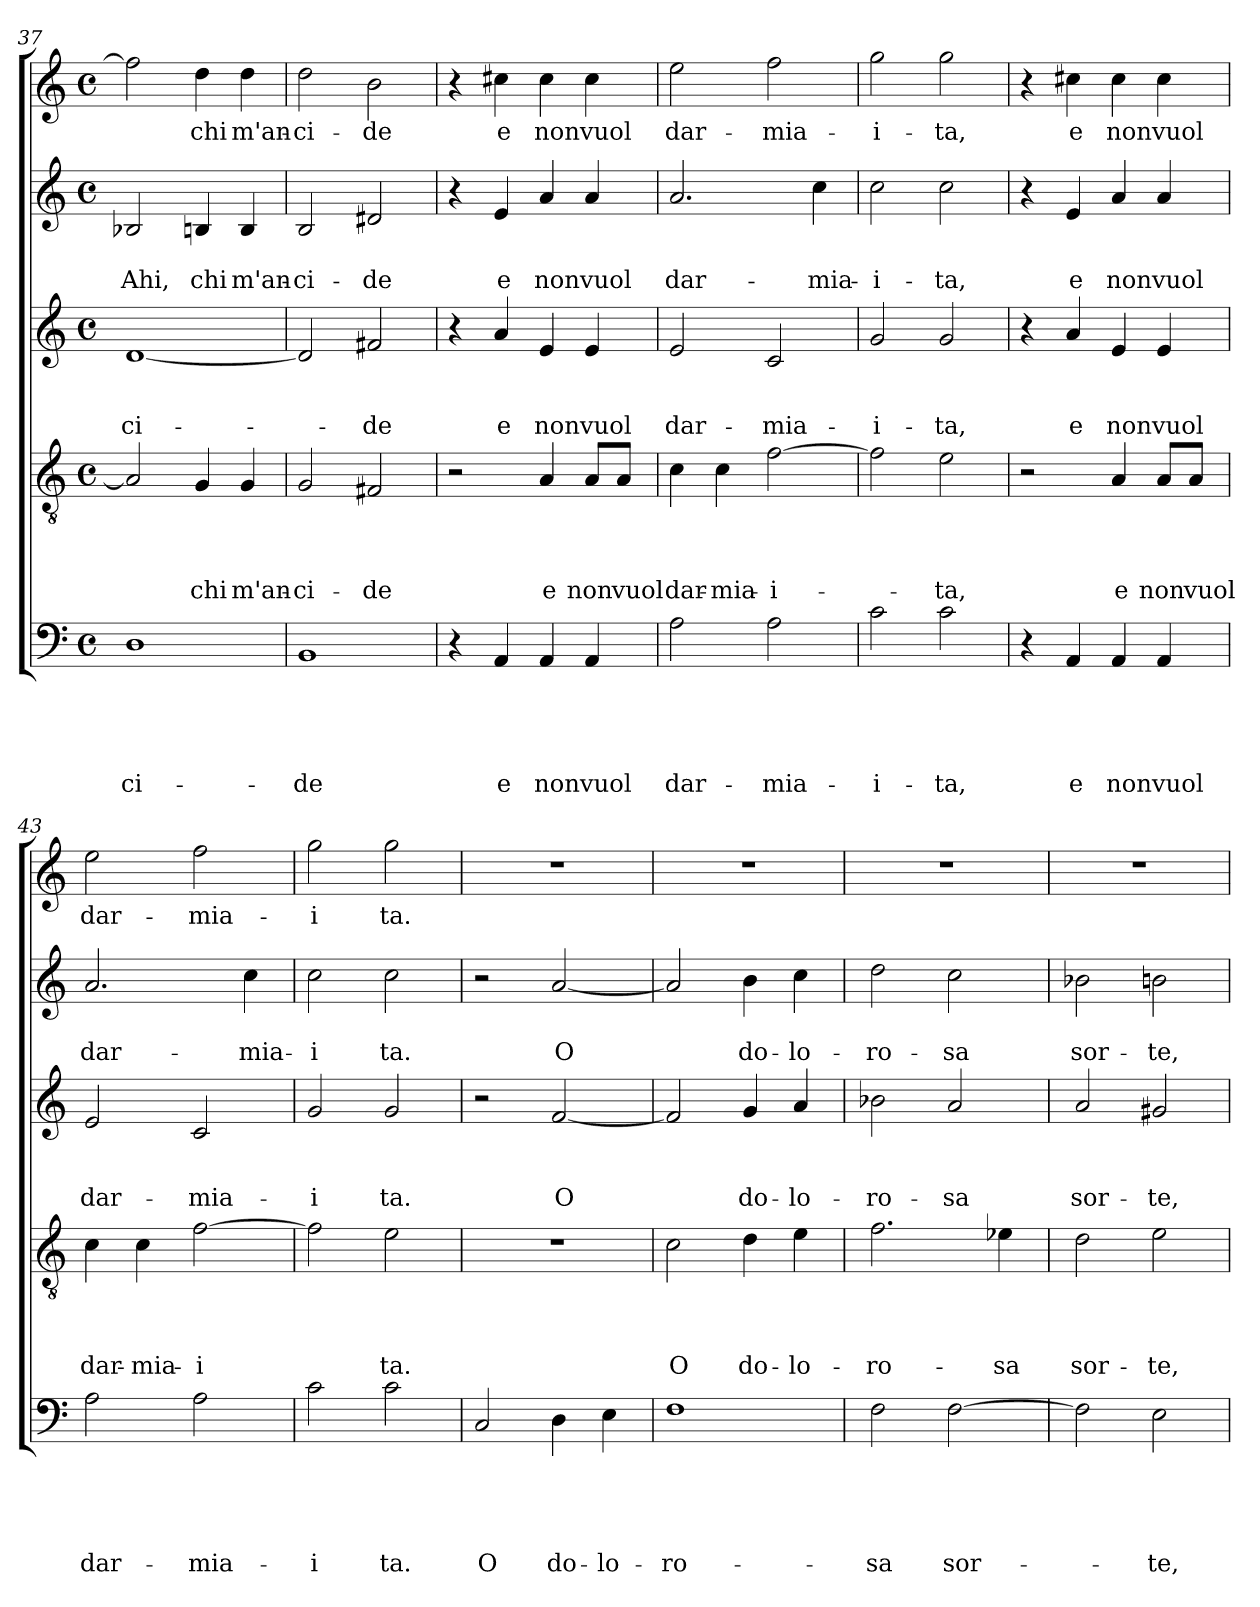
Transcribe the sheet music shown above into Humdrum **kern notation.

**kern	**text	**text	**text	**text	**text	**kern	**text	**text	**text	**text	**kern	**text	**text	**text	**kern	**text	**text	**kern	**text
*part5	*part5	*part5	*part5	*part5	*part5	*part4	*part4	*part4	*part4	*part4	*part3	*part3	*part3	*part3	*part2	*part2	*part2	*part1	*part1
*staff5	*staff5	*staff5	*staff5	*staff5	*staff5	*staff4	*staff4	*staff4	*staff4	*staff4	*staff3	*staff3	*staff3	*staff3	*staff2	*staff2	*staff2	*staff1	*staff1
!!LO:PB:g=z
*clefF4	*	*	*	*	*	*clefGv2	*	*	*	*	*clefG2	*	*	*	*clefG2	*	*	*clefG2	*
*k[]	*	*	*	*	*	*k[]	*	*	*	*	*k[]	*	*	*	*k[]	*	*	*k[]	*
*C:	*	*	*	*	*	*C:	*	*	*	*	*C:	*	*	*	*C:	*	*	*C:	*
*M4/4	*	*	*	*	*	*M4/4	*	*	*	*	*M4/4	*	*	*	*M4/4	*	*	*M4/4	*
*met(c)	*	*	*	*	*	*met(c)	*	*	*	*	*met(c)	*	*	*	*met(c)	*	*	*met(c)	*
=37	=37	=37	=37	=37	=37	=37	=37	=37	=37	=37	=37	=37	=37	=37	=37	=37	=37	=37	=37
1D	.	.	.	.	-ci-	2A/]	.	.	.	.	[1d	.	.	-ci-	2B-X/	.	Ahi,	2ff\]	.
.	.	.	.	.	.	4G/	.	.	.	chi	.	.	.	.	4Bn/	.	chi	4dd\	chi
.	.	.	.	.	.	4G/	.	.	.	m'an-	.	.	.	.	4B/	.	m'an-	4dd\	m'an-
=38	=38	=38	=38	=38	=38	=38	=38	=38	=38	=38	=38	=38	=38	=38	=38	=38	=38	=38	=38
1BB	.	.	.	.	-de	2G/	.	.	.	-ci-	2d/]	.	.	.	2B/	.	-ci-	2dd\	-ci-
.	.	.	.	.	.	2F#X/	.	.	.	-de	2f#X/	.	.	-de	2d#X/	.	-de	2b\	-de
=39	=39	=39	=39	=39	=39	=39	=39	=39	=39	=39	=39	=39	=39	=39	=39	=39	=39	=39	=39
4r	.	.	.	.	.	2r	.	.	.	.	4r	.	.	.	4r	.	.	4r	.
4AA/	.	.	.	.	e	.	.	.	.	.	4a/	.	.	e	4e/	.	e	4cc#X\	e
4AA/	.	.	.	.	non	4A/	.	.	.	e	4e/	.	.	non	4a/	.	non	4cc#\	non
4AA/	.	.	.	.	vuol	8A/L	.	.	.	non	4e/	.	.	vuol	4a/	.	vuol	4cc#\	vuol
.	.	.	.	.	.	8A/J	.	.	.	vuol	.	.	.	.	.	.	.	.	.
=40	=40	=40	=40	=40	=40	=40	=40	=40	=40	=40	=40	=40	=40	=40	=40	=40	=40	=40	=40
2A\	.	.	.	.	dar-	4c\	.	.	.	dar-	2e/	.	.	dar-	2.a/	.	dar-	2ee\	dar-
.	.	.	.	.	.	4c\	.	.	.	-mia-	.	.	.	.	.	.	.	.	.
2A\	.	.	.	.	-mia-	[2f\	.	.	.	-i-	2c/	.	.	-mia-	.	.	.	2ff\	-mia-
.	.	.	.	.	.	.	.	.	.	.	.	.	.	.	4cc\	.	-mia-	.	.
=41	=41	=41	=41	=41	=41	=41	=41	=41	=41	=41	=41	=41	=41	=41	=41	=41	=41	=41	=41
2c\	.	.	.	.	-i-	2f\]	.	.	.	.	2g/	.	.	-i-	2cc\	.	-i-	2gg\	-i-
2c\	.	.	.	.	-ta,	2e\	.	.	.	-ta,	2g/	.	.	-ta,	2cc\	.	-ta,	2gg\	-ta,
=42	=42	=42	=42	=42	=42	=42	=42	=42	=42	=42	=42	=42	=42	=42	=42	=42	=42	=42	=42
4r	.	.	.	.	.	2r	.	.	.	.	4r	.	.	.	4r	.	.	4r	.
4AA/	.	.	.	.	e	.	.	.	.	.	4a/	.	.	e	4e/	.	e	4cc#X\	e
4AA/	.	.	.	.	non	4A/	.	.	.	e	4e/	.	.	non	4a/	.	non	4cc#\	non
4AA/	.	.	.	.	vuol	8A/L	.	.	.	non	4e/	.	.	vuol	4a/	.	vuol	4cc#\	vuol
.	.	.	.	.	.	8A/J	.	.	.	vuol	.	.	.	.	.	.	.	.	.
=43	=43	=43	=43	=43	=43	=43	=43	=43	=43	=43	=43	=43	=43	=43	=43	=43	=43	=43	=43
2A\	.	.	.	.	dar-	4c\	.	.	.	dar-	2e/	.	.	dar-	2.a/	.	dar-	2ee\	dar-
.	.	.	.	.	.	4c\	.	.	.	-mia-	.	.	.	.	.	.	.	.	.
2A\	.	.	.	.	-mia-	[2f\	.	.	.	-i	2c/	.	.	-mia-	.	.	.	2ff\	-mia-
.	.	.	.	.	.	.	.	.	.	.	.	.	.	.	4cc\	.	-mia-	.	.
!!LO:LB:g=z
=44	=44	=44	=44	=44	=44	=44	=44	=44	=44	=44	=44	=44	=44	=44	=44	=44	=44	=44	=44
2c\	.	.	.	.	-i	2f\]	.	.	.	.	2g/	.	.	-i	2cc\	.	-i	2gg\	-i
2c\	.	.	.	.	ta.	2e\	.	.	.	ta.	2g/	.	.	ta.	2cc\	.	ta.	2gg\	ta.
=45	=45	=45	=45	=45	=45	=45	=45	=45	=45	=45	=45	=45	=45	=45	=45	=45	=45	=45	=45
2C/	.	.	.	.	O	1r	.	.	.	.	2r	.	.	.	2r	.	.	1r	.
4D\	.	.	.	.	do-	.	.	.	.	.	[2f/	.	.	O	[2a/	.	O	.	.
4E\	.	.	.	.	-lo-	.	.	.	.	.	.	.	.	.	.	.	.	.	.
=46	=46	=46	=46	=46	=46	=46	=46	=46	=46	=46	=46	=46	=46	=46	=46	=46	=46	=46	=46
1F	.	.	.	.	-ro-	2c\	.	.	.	O	2f/]	.	.	.	2a/]	.	.	1r	.
.	.	.	.	.	.	4d\	.	.	.	do-	4g/	.	.	do-	4b\	.	do-	.	.
.	.	.	.	.	.	4e\	.	.	.	-lo-	4a/	.	.	-lo-	4cc\	.	-lo-	.	.
=47	=47	=47	=47	=47	=47	=47	=47	=47	=47	=47	=47	=47	=47	=47	=47	=47	=47	=47	=47
2F\	.	.	.	.	-sa	2.f\	.	.	.	-ro-	2b-X\	.	.	-ro-	2dd\	.	-ro-	1r	.
[2F\	.	.	.	.	sor-	.	.	.	.	.	2a/	.	.	-sa	2cc\	.	-sa	.	.
.	.	.	.	.	.	4e-X\	.	.	.	-sa	.	.	.	.	.	.	.	.	.
=48	=48	=48	=48	=48	=48	=48	=48	=48	=48	=48	=48	=48	=48	=48	=48	=48	=48	=48	=48
2F\]	.	.	.	.	.	2d\	.	.	.	sor-	2a/	.	.	sor-	2b-X\	.	sor-	1r	.
2E\	.	.	.	.	-te,	2e\	.	.	.	-te,	2g#X/	.	.	-te,	2bn\	.	-te,	.	.
=	=	=	=	=	=	=	=	=	=	=	=	=	=	=	=	=	=	=	=
*-	*-	*-	*-	*-	*-	*-	*-	*-	*-	*-	*-	*-	*-	*-	*-	*-	*-	*-	*-
